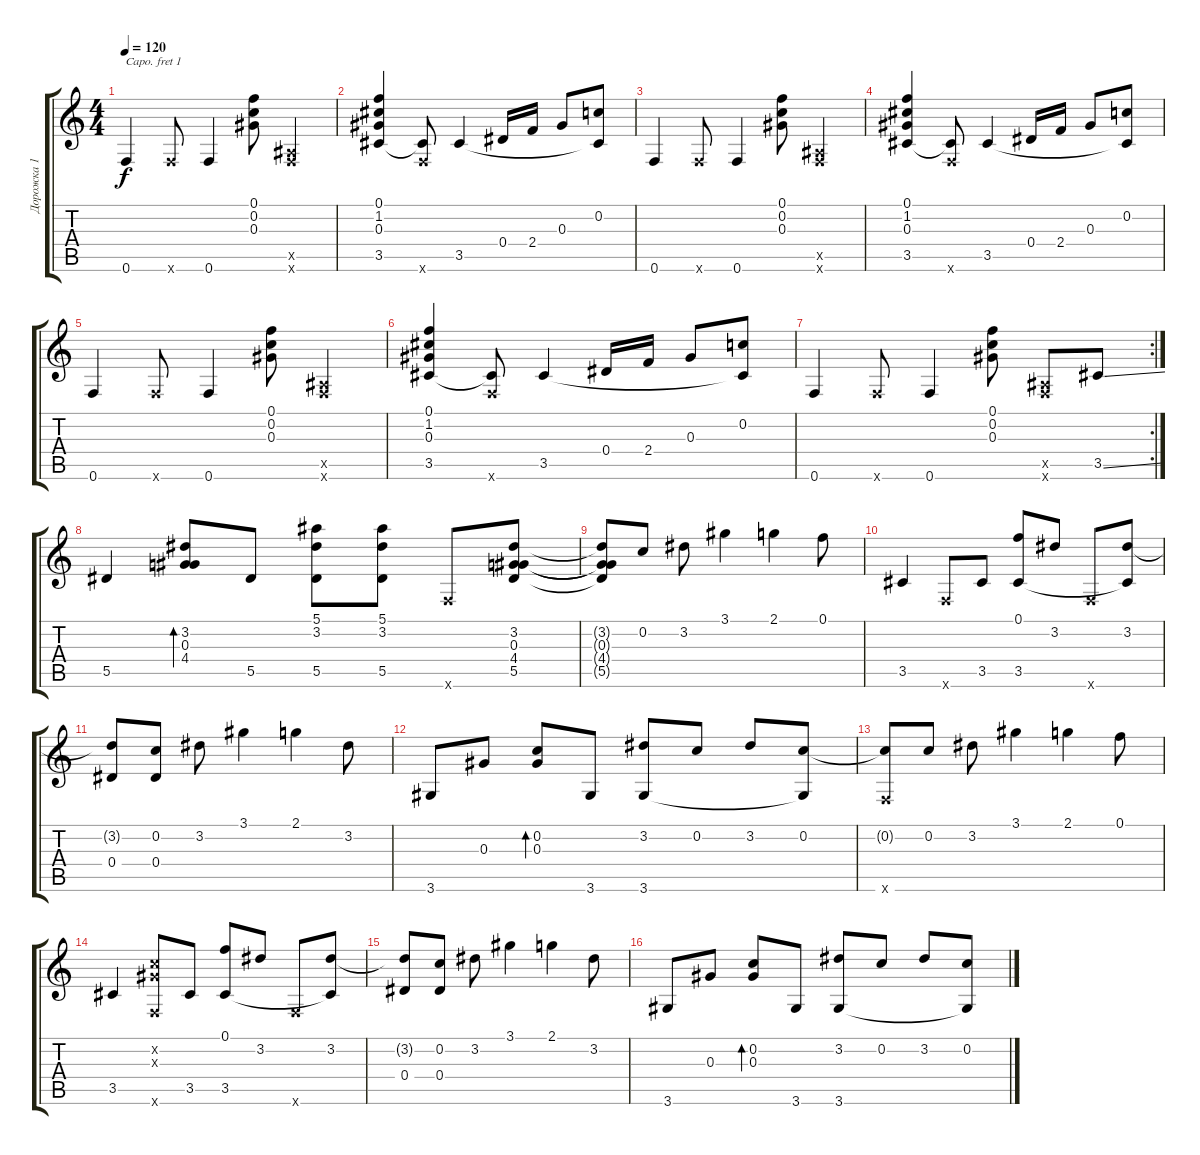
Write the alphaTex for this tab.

\track ("Дорожка 1" "Дорожка 1") {instrument acousticguitarsteel}
\staff {score tabs}
\capo 1
\tuning (E4 B3 G3 D3 A2 E2) {hide}
\ts (4 4)
\tempo 120
\clef g2
\ks c
0.6.4{dy f} 0.6{x}.8 0.6.4 (0.1 0.2 0.3).8 (0.5{x} 0.6{x}).4 |
(0.1 1.2 0.3 3.5).4 (3.5{t} 0.6{x}).8 3.5.4 0.4.16 2.4.16 0.3.8 (0.2 3.5{t}).8 |
0.6.4 0.6{x}.8 0.6.4 (0.1 0.2 0.3).8 (0.5{x} 0.6{x}).4 |
(0.1 1.2 0.3 3.5).4 (3.5{t} 0.6{x}).8 3.5.4 0.4.16 2.4.16 0.3.8 (0.2 3.5{t}).8 |
0.6.4 0.6{x}.8 0.6.4 (0.1 0.2 0.3).8 (0.5{x} 0.6{x}).4 |
(0.1 1.2 0.3 3.5).4 (3.5{t} 0.6{x}).8 3.5.4 0.4.16 2.4.16 0.3.8 (0.2 3.5{t}).8 |
\rc 2
0.6.4 0.6{x}.8 0.6.4 (0.1 0.2 0.3).8 (0.5{x} 0.6{x}).8 3.5{ss}.8 |
5.5.4 (3.2 0.3 4.4).8{bd 60} 5.5.8 (5.1 3.2 5.5).8 (5.1 3.2 5.5).8 0.6{x}.8 (3.2 0.3 4.4 5.5).8 |
(3.2{t} 0.3{t} 4.4{t} 5.5{t}).8 0.2.8 3.2.8 3.1.4 2.1.4 0.1.8 |
3.5.4 0.6{x}.8 3.5.8 (0.1 3.5).8 3.2.8 0.6{x}.8 (3.2 3.5{t}).8 |
(3.2{t} 0.4).8 (0.2 0.4).8 3.2.8 3.1.4 2.1.4 3.2.8 |
3.6.8 0.3.8 (0.2 0.3).8{bd 60} 3.6.8 (3.2 3.6).8 0.2.8 3.2.8 (0.2 3.6{t}).8 |
(0.2{t} 0.6{x}).8 0.2.8 3.2.8 3.1.4 2.1.4 0.1.8 |
3.5.4 (0.2{x} 0.3{x} 0.6{x}).8 3.5.8 (0.1 3.5).8 3.2.8 0.6{x}.8 (3.2 3.5{t}).8 |
(3.2{t} 0.4).8 (0.2 0.4).8 3.2.8 3.1.4 2.1.4 3.2.8 |
3.6.8 0.3.8 (0.2 0.3).8{bd 60} 3.6.8 (3.2 3.6).8 0.2.8 3.2.8 (0.2 3.6{t}).8
